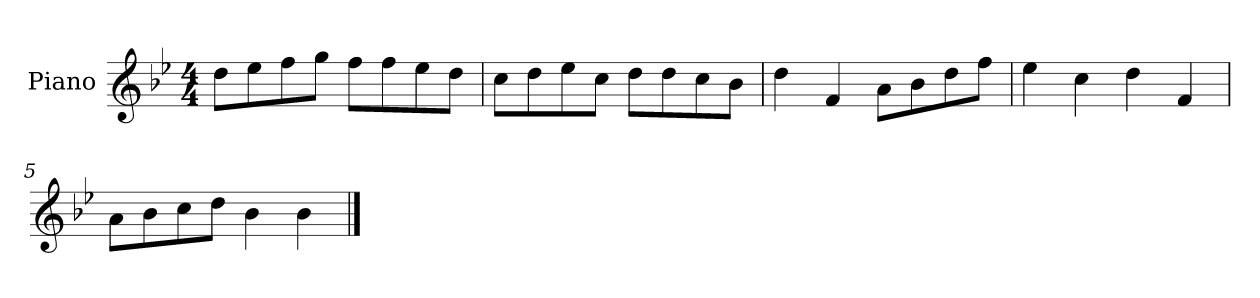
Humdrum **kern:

**kern
*part1
*staff1
*I"Piano
*I'P-no
*clefG2
*k[b-e-]
*M4/4
*MM90
=1
8dd\L
8ee-\
8ff\
8gg\J
8ff\L
8ff\
8ee-\
8dd\J
=2
8cc\L
8dd\
8ee-\
8cc\J
8dd\L
8dd\
8cc\
8b-\J
=3
4dd\
4f/
8a\L
8b-\
8dd\
8ff\J
=4
4ee-\
4cc\
4dd\
4f/
=5
8a\L
8b-\
8cc\
8dd\J
4b-\
4b-\
==
*-
